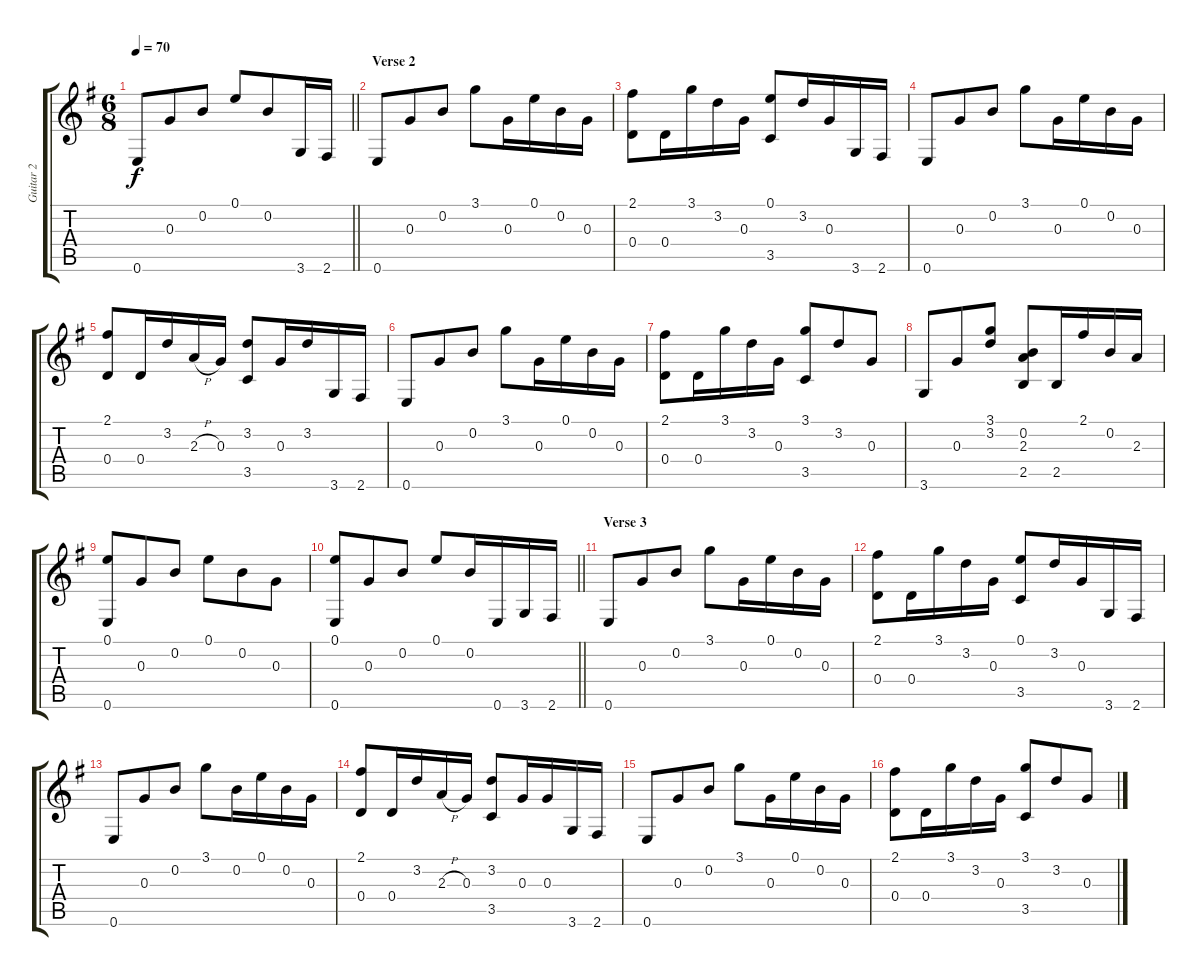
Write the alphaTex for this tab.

\track ("Guitar 2" "Guitar 2") {instrument electricguitarclean}
\staff {score tabs}
\tuning (E4 B3 G3 D3 A2 E2) {hide}
\ts (6 8)
\tempo 70
\clef g2
\barLineRight lightlight
\ks g
0.6.8{dy f} 0.3.8 0.2.8 0.1.8 0.2.8 3.6.16 2.6.16 |
\section ("" "Verse 2")
0.6.8 0.3.8 0.2.8 3.1.8 0.3.16 0.1.16 0.2.16 0.3.16 |
(2.1 0.4).8 0.4.16 3.1.16 3.2.16 0.3.16 (0.1 3.5).8 3.2.16 0.3.16 3.6.16 2.6.16 |
0.6.8 0.3.8 0.2.8 3.1.8 0.3.16 0.1.16 0.2.16 0.3.16 |
(2.1 0.4).8 0.4.16 3.2.16 2.3{h}.16 0.3.16 (3.2 3.5).8 0.3.16 3.2.16 3.6.16 2.6.16 |
0.6.8 0.3.8 0.2.8 3.1.8 0.3.16 0.1.16 0.2.16 0.3.16 |
(2.1 0.4).8 0.4.16 3.1.16 3.2.16 0.3.16 (3.1 3.5).8 3.2.8 0.3.8 |
3.6.8 0.3.8 (3.1 3.2).8 (0.2 2.3 2.5).8 2.5.16 2.1.16 0.2.16 2.3.16 |
(0.1 0.6).8 0.3.8 0.2.8 0.1.8 0.2.8 0.3.8 |
\barLineRight lightlight
(0.1 0.6).8 0.3.8 0.2.8 0.1.8 0.2.16 0.6.16 3.6.16 2.6.16 |
\section ("" "Verse 3")
0.6.8 0.3.8 0.2.8 3.1.8 0.3.16 0.1.16 0.2.16 0.3.16 |
(2.1 0.4).8 0.4.16 3.1.16 3.2.16 0.3.16 (0.1 3.5).8 3.2.16 0.3.16 3.6.16 2.6.16 |
0.6.8 0.3.8 0.2.8 3.1.8 0.2.16 0.1.16 0.2.16 0.3.16 |
(2.1 0.4).8 0.4.16 3.2.16 2.3{h}.16 0.3.16 (3.2 3.5).8 0.3.16 0.3.16 3.6.16 2.6.16 |
0.6.8 0.3.8 0.2.8 3.1.8 0.3.16 0.1.16 0.2.16 0.3.16 |
(2.1 0.4).8 0.4.16 3.1.16 3.2.16 0.3.16 (3.1 3.5).8 3.2.8 0.3.8
